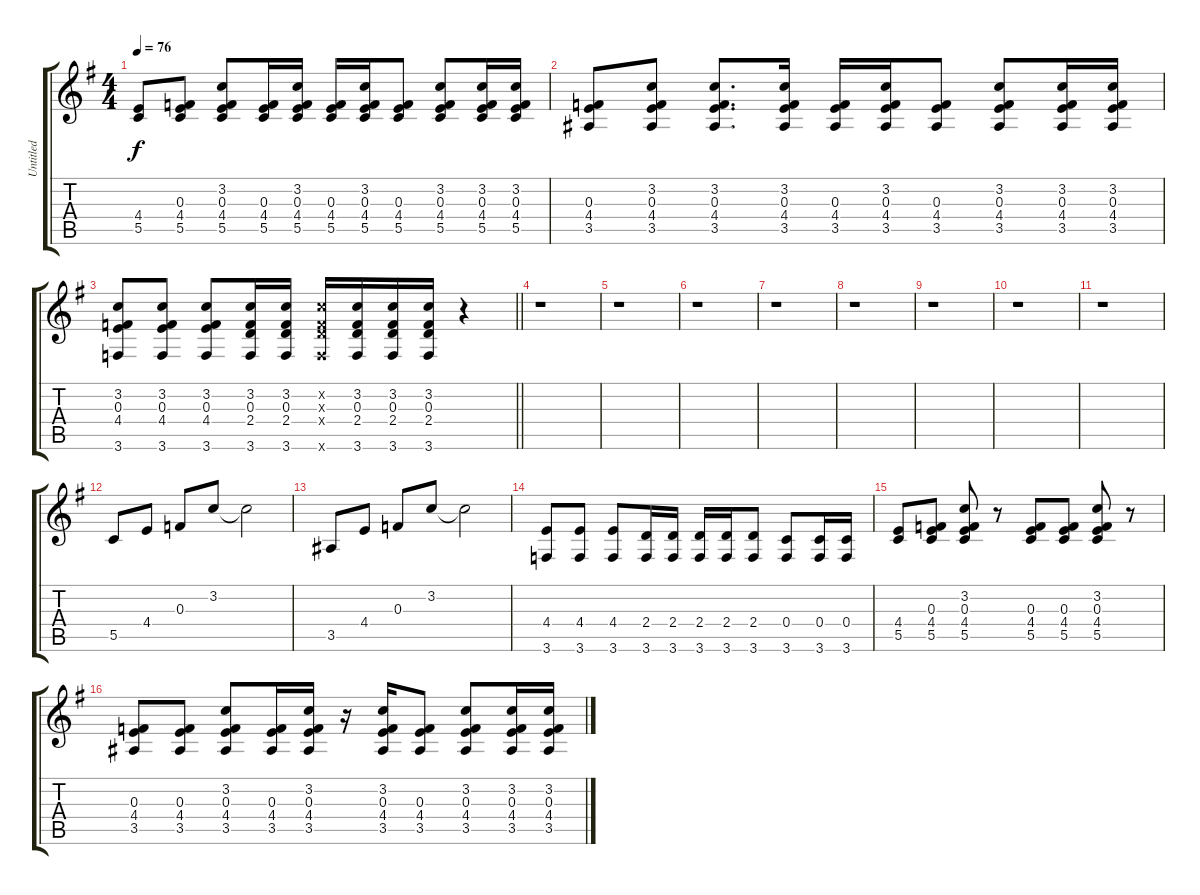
\track ("Untitled" "Untitled") {instrument acousticguitarsteel}
\staff {score tabs}
\tuning (D4 A3 F3 C3 G2 D2) {hide}
\ts (4 4)
\tempo 76
\clef g2
\ks g
(4.4 5.5).8{dy f} (0.3 4.4 5.5).8 (3.2 0.3 4.4 5.5).8 (0.3 4.4 5.5).16 (3.2 0.3 4.4 5.5).16 (0.3 4.4 5.5).16 (3.2 0.3 4.4 5.5).16 (0.3 4.4 5.5).8 (3.2 0.3 4.4 5.5).8 (3.2 0.3 4.4 5.5).16 (3.2 0.3 4.4 5.5).16 |
(0.3 4.4 3.5).8 (3.2 0.3 4.4 3.5).8 (3.2 0.3 4.4 3.5).8{d} (3.2 0.3 4.4 3.5).16 (0.3 4.4 3.5).16 (3.2 0.3 4.4 3.5).16 (0.3 4.4 3.5).8 (3.2 0.3 4.4 3.5).8 (3.2 0.3 4.4 3.5).16 (3.2 0.3 4.4 3.5).16 |
\barLineRight lightlight
(3.2 0.3 4.4 3.6).8 (3.2 0.3 4.4 3.6).8 (3.2 0.3 4.4 3.6).8 (3.2 0.3 2.4 3.6).16 (3.2 0.3 2.4 3.6).16 (3.2{x} 0.3{x} 2.4{x} 3.6{x}).16 (3.2 0.3 2.4 3.6).16 (3.2 0.3 2.4 3.6).16 (3.2 0.3 2.4 3.6).16 r.4 |
\section ("" " ")
r.1 |
r.1 |
r.1 |
r.1 |
r.1 |
r.1 |
r.1 |
r.1 |
5.5.8 4.4.8 0.3.8 3.2.8 3.2{t}.2 |
3.5.8 4.4.8 0.3.8 3.2.8 3.2{t}.2 |
(4.4 3.6).8 (4.4 3.6).8 (4.4 3.6).8 (2.4 3.6).16 (2.4 3.6).16 (2.4 3.6).16 (2.4 3.6).16 (2.4 3.6).8 (0.4 3.6).8 (0.4 3.6).16 (0.4 3.6).16 |
(4.4 5.5).8 (0.3 4.4 5.5).8 (3.2 0.3 4.4 5.5).8 r.8 (0.3 4.4 5.5).8 (0.3 4.4 5.5).8 (3.2 0.3 4.4 5.5).8 r.8 |
(0.3 4.4 3.5).8 (0.3 4.4 3.5).8 (3.2 0.3 4.4 3.5).8 (0.3 4.4 3.5).16 (3.2 0.3 4.4 3.5).16 r.16 (3.2 0.3 4.4 3.5).16 (0.3 4.4 3.5).8 (3.2 0.3 4.4 3.5).8 (3.2 0.3 4.4 3.5).16 (3.2 0.3 4.4 3.5).16
